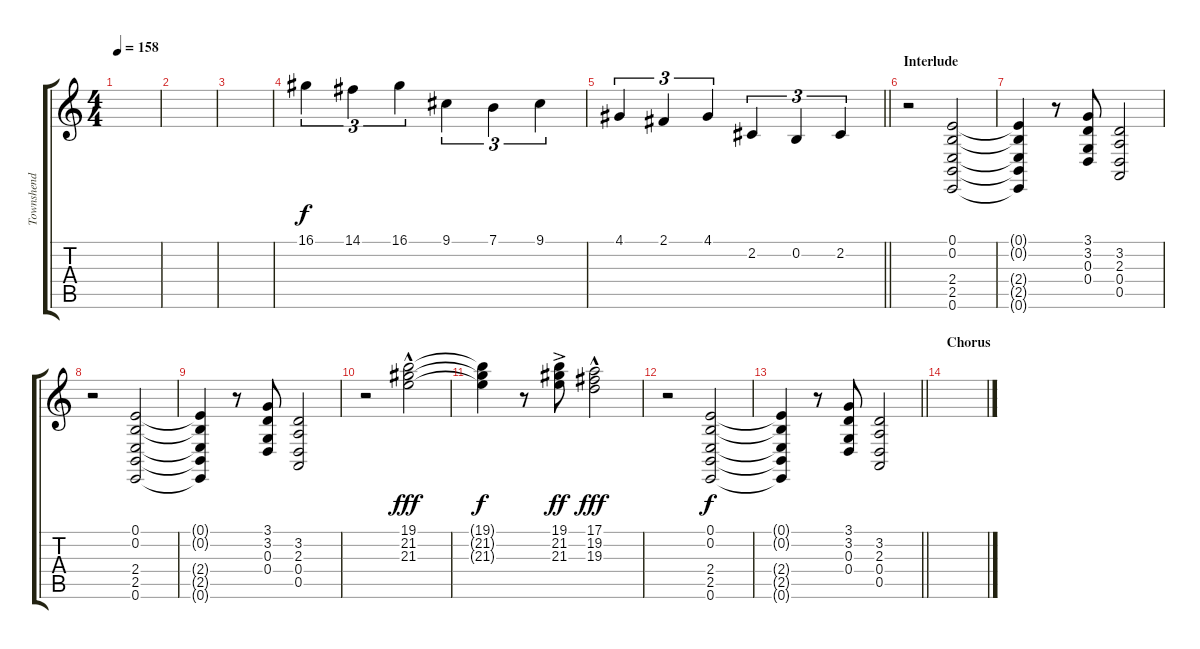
\track ("Townshend Piano" "Townshend ") {instrument acousticgrandpiano}
\staff {score tabs}
\tuning (E4 B3 G3 D3 A2 E2) {hide}
\ts (4 4)
\tempo 158
\clef g2
\ks c
|
|
|
16.1.4{tu (3 2)} 14.1.4{tu (3 2)} 16.1.4{tu (3 2)} 9.1.4{tu (3 2)} 7.1.4{tu (3 2)} 9.1.4{tu (3 2)} |
\barLineRight lightlight
4.1.4{tu (3 2)} 2.1.4{tu (3 2)} 4.1.4{tu (3 2)} 2.2.4{tu (3 2)} 0.2.4{tu (3 2)} 2.2.4{tu (3 2)} |
\section ("" "Interlude")
r.2 (0.1 0.2 2.4 2.5 0.6).2 |
(0.1{t} 0.2{t} 2.4{t} 2.5{t} 0.6{t}).4 r.8 (3.1 3.2 0.3 0.4).8 (3.2 2.3 0.4 0.5).2 |
r.2 (0.1 0.2 2.4 2.5 0.6).2 |
(0.1{t} 0.2{t} 2.4{t} 2.5{t} 0.6{t}).4 r.8 (3.1 3.2 0.3 0.4).8 (3.2 2.3 0.4 0.5).2 |
r.2 (19.1{hac} 21.2{hac} 21.3{hac}).2{dy fff} |
(19.1{t} 21.2{t} 21.3{t}).4{dy f} r.8 (19.1{ac} 21.2{ac} 21.3{ac}).8{dy ff} (17.1{hac} 19.2{hac} 19.3{hac}).2{dy fff} |
r.2 (0.1 0.2 2.4 2.5 0.6).2{dy f} |
\barLineRight lightlight
(0.1{t} 0.2{t} 2.4{t} 2.5{t} 0.6{t}).4 r.8 (3.1 3.2 0.3 0.4).8 (3.2 2.3 0.4 0.5).2 |
\section ("" "Chorus")
